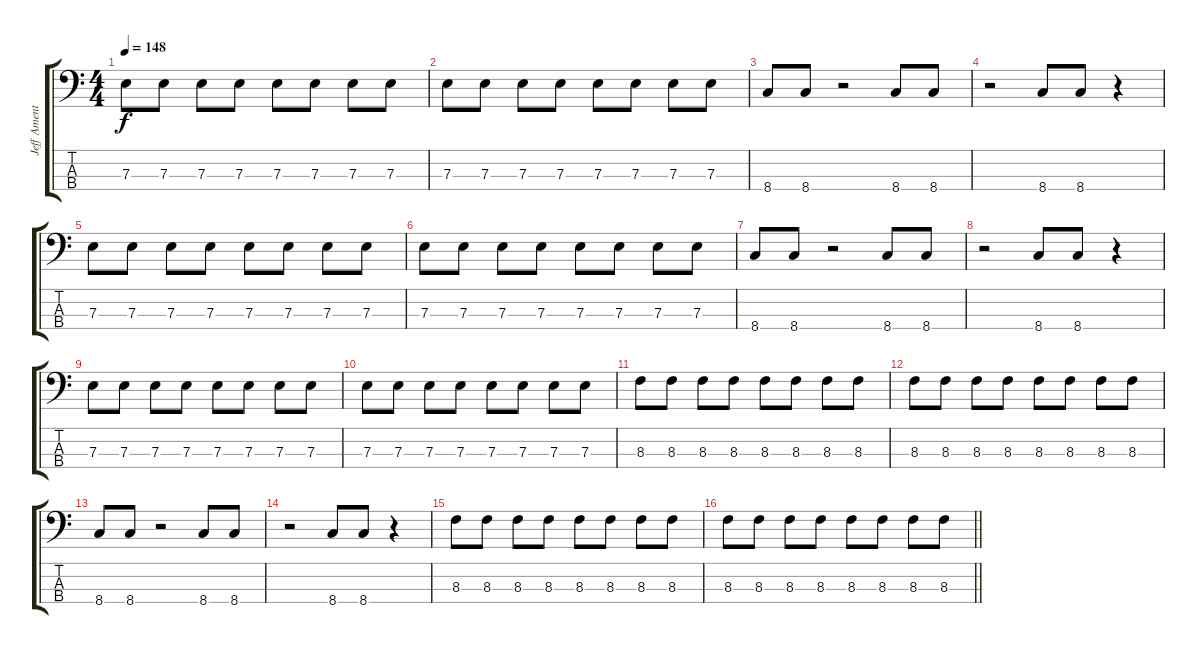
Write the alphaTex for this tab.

\track ("Jeff Ament" "Jeff Ament") {instrument electricbassfinger}
\staff {score tabs}
\tuning (G2 D2 A1 E1) {hide}
\ts (4 4)
\tempo 148
\clef f4
\ks c
7.3.8{dy f} 7.3.8 7.3.8 7.3.8 7.3.8 7.3.8 7.3.8 7.3.8 |
7.3.8 7.3.8 7.3.8 7.3.8 7.3.8 7.3.8 7.3.8 7.3.8 |
8.4.8 8.4.8 r.2 8.4.8 8.4.8 |
r.2 8.4.8 8.4.8 r.4 |
7.3.8 7.3.8 7.3.8 7.3.8 7.3.8 7.3.8 7.3.8 7.3.8 |
7.3.8 7.3.8 7.3.8 7.3.8 7.3.8 7.3.8 7.3.8 7.3.8 |
8.4.8 8.4.8 r.2 8.4.8 8.4.8 |
r.2 8.4.8 8.4.8 r.4 |
7.3.8 7.3.8 7.3.8 7.3.8 7.3.8 7.3.8 7.3.8 7.3.8 |
7.3.8 7.3.8 7.3.8 7.3.8 7.3.8 7.3.8 7.3.8 7.3.8 |
8.3.8 8.3.8 8.3.8 8.3.8 8.3.8 8.3.8 8.3.8 8.3.8 |
8.3.8 8.3.8 8.3.8 8.3.8 8.3.8 8.3.8 8.3.8 8.3.8 |
8.4.8 8.4.8 r.2 8.4.8 8.4.8 |
r.2 8.4.8 8.4.8 r.4 |
8.3.8 8.3.8 8.3.8 8.3.8 8.3.8 8.3.8 8.3.8 8.3.8 |
\barLineRight lightlight
8.3.8 8.3.8 8.3.8 8.3.8 8.3.8 8.3.8 8.3.8 8.3.8
